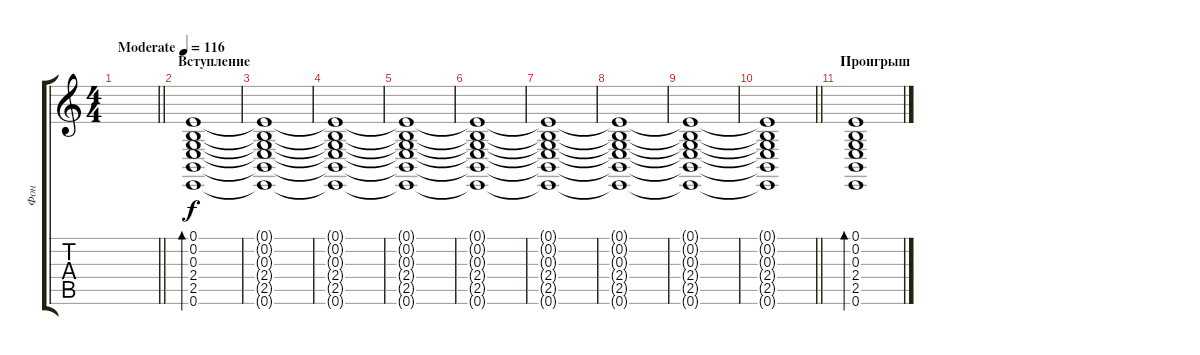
\track ("Фон" "Фон") {instrument pad2warm}
\staff {score tabs}
\tuning (E4 B3 G3 D3 A2 E2) {hide}
\ts (4 4)
\tempo (116 "Moderate")
\clef g2
\barLineRight lightlight
\ks c
|
\section ("" "Вступление")
(0.1 0.2 0.3 2.4 2.5 0.6).1{bd 30} |
(0.1{t} 0.2{t} 0.3{t} 2.4{t} 2.5{t} 0.6{t}).1 |
(0.1{t} 0.2{t} 0.3{t} 2.4{t} 2.5{t} 0.6{t}).1 |
(0.1{t} 0.2{t} 0.3{t} 2.4{t} 2.5{t} 0.6{t}).1 |
(0.1{t} 0.2{t} 0.3{t} 2.4{t} 2.5{t} 0.6{t}).1 |
(0.1{t} 0.2{t} 0.3{t} 2.4{t} 2.5{t} 0.6{t}).1 |
(0.1{t} 0.2{t} 0.3{t} 2.4{t} 2.5{t} 0.6{t}).1 |
(0.1{t} 0.2{t} 0.3{t} 2.4{t} 2.5{t} 0.6{t}).1 |
\barLineRight lightlight
(0.1{t} 0.2{t} 0.3{t} 2.4{t} 2.5{t} 0.6{t}).1 |
\section ("" "Проигрыш")
(0.1 0.2 0.3 2.4 2.5 0.6).1{bd 30}
